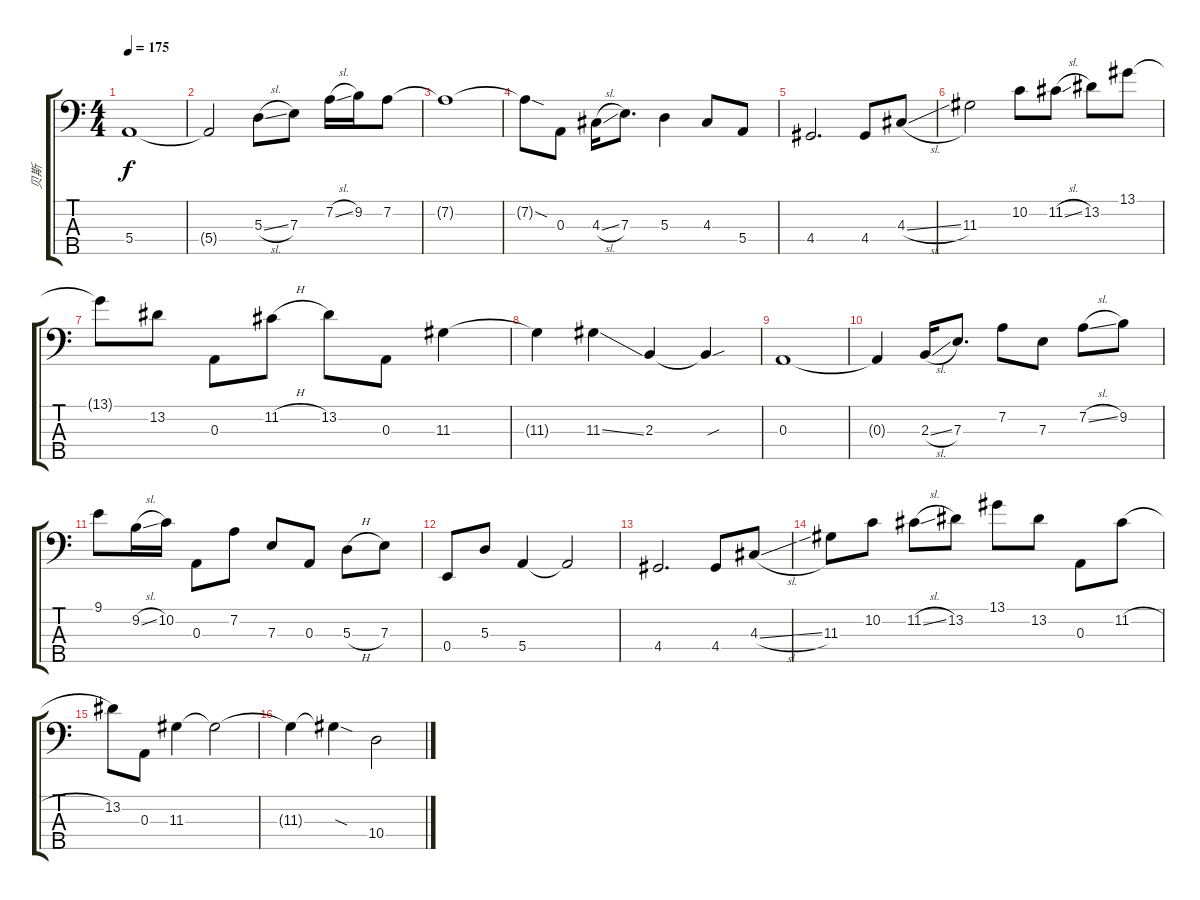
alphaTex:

\track ("贝斯" "贝斯") {instrument electricbasspick}
\staff {score tabs}
\tuning (G2 D2 A1 E1 B0) {hide}
\ts (4 4)
\tempo 175
\clef f4
\ks c
5.4.1{dy f} |
5.4{t}.2 5.3{sl}.8 7.3.8 7.2{sl}.16 9.2.16 7.2.8 |
7.2{t}.1 |
7.2{sod t}.8 0.3.8 4.3{sl}.16 7.3.8{d} 5.3.4 4.3.8 5.4.8 |
4.4.2{d} 4.4.8 4.3{sl}.8 |
11.3.2 10.2.8 11.2{sl}.8 13.2.8 13.1.8 |
13.1{t}.8 13.2.8 0.3.8 11.2{h}.8 13.2.8 0.3.8 11.3.4 |
11.3{t}.4 11.3{ss}.4 2.3.4 2.3{sou t}.4 |
0.3.1 |
0.3{t}.4 2.3{sl}.16 7.3.8{d} 7.2.8 7.3.8 7.2{sl}.8 9.2.8 |
9.1.8 9.2{sl}.16 10.2.16 0.3.8 7.2.8 7.3.8 0.3.8 5.3{h}.8 7.3.8 |
0.4.8 5.3.8 5.4.4 5.4{t}.2 |
4.4.2{d} 4.4.8 4.3{sl}.8 |
11.3.8 10.2.8 11.2{sl}.8 13.2.8 13.1.8 13.2.8 0.3.8 11.2{h}.8 |
13.2.8 0.3.8 11.3.4 11.3{t}.2 |
11.3{t}.4 11.3{sod t}.4 10.4{ss}.2
